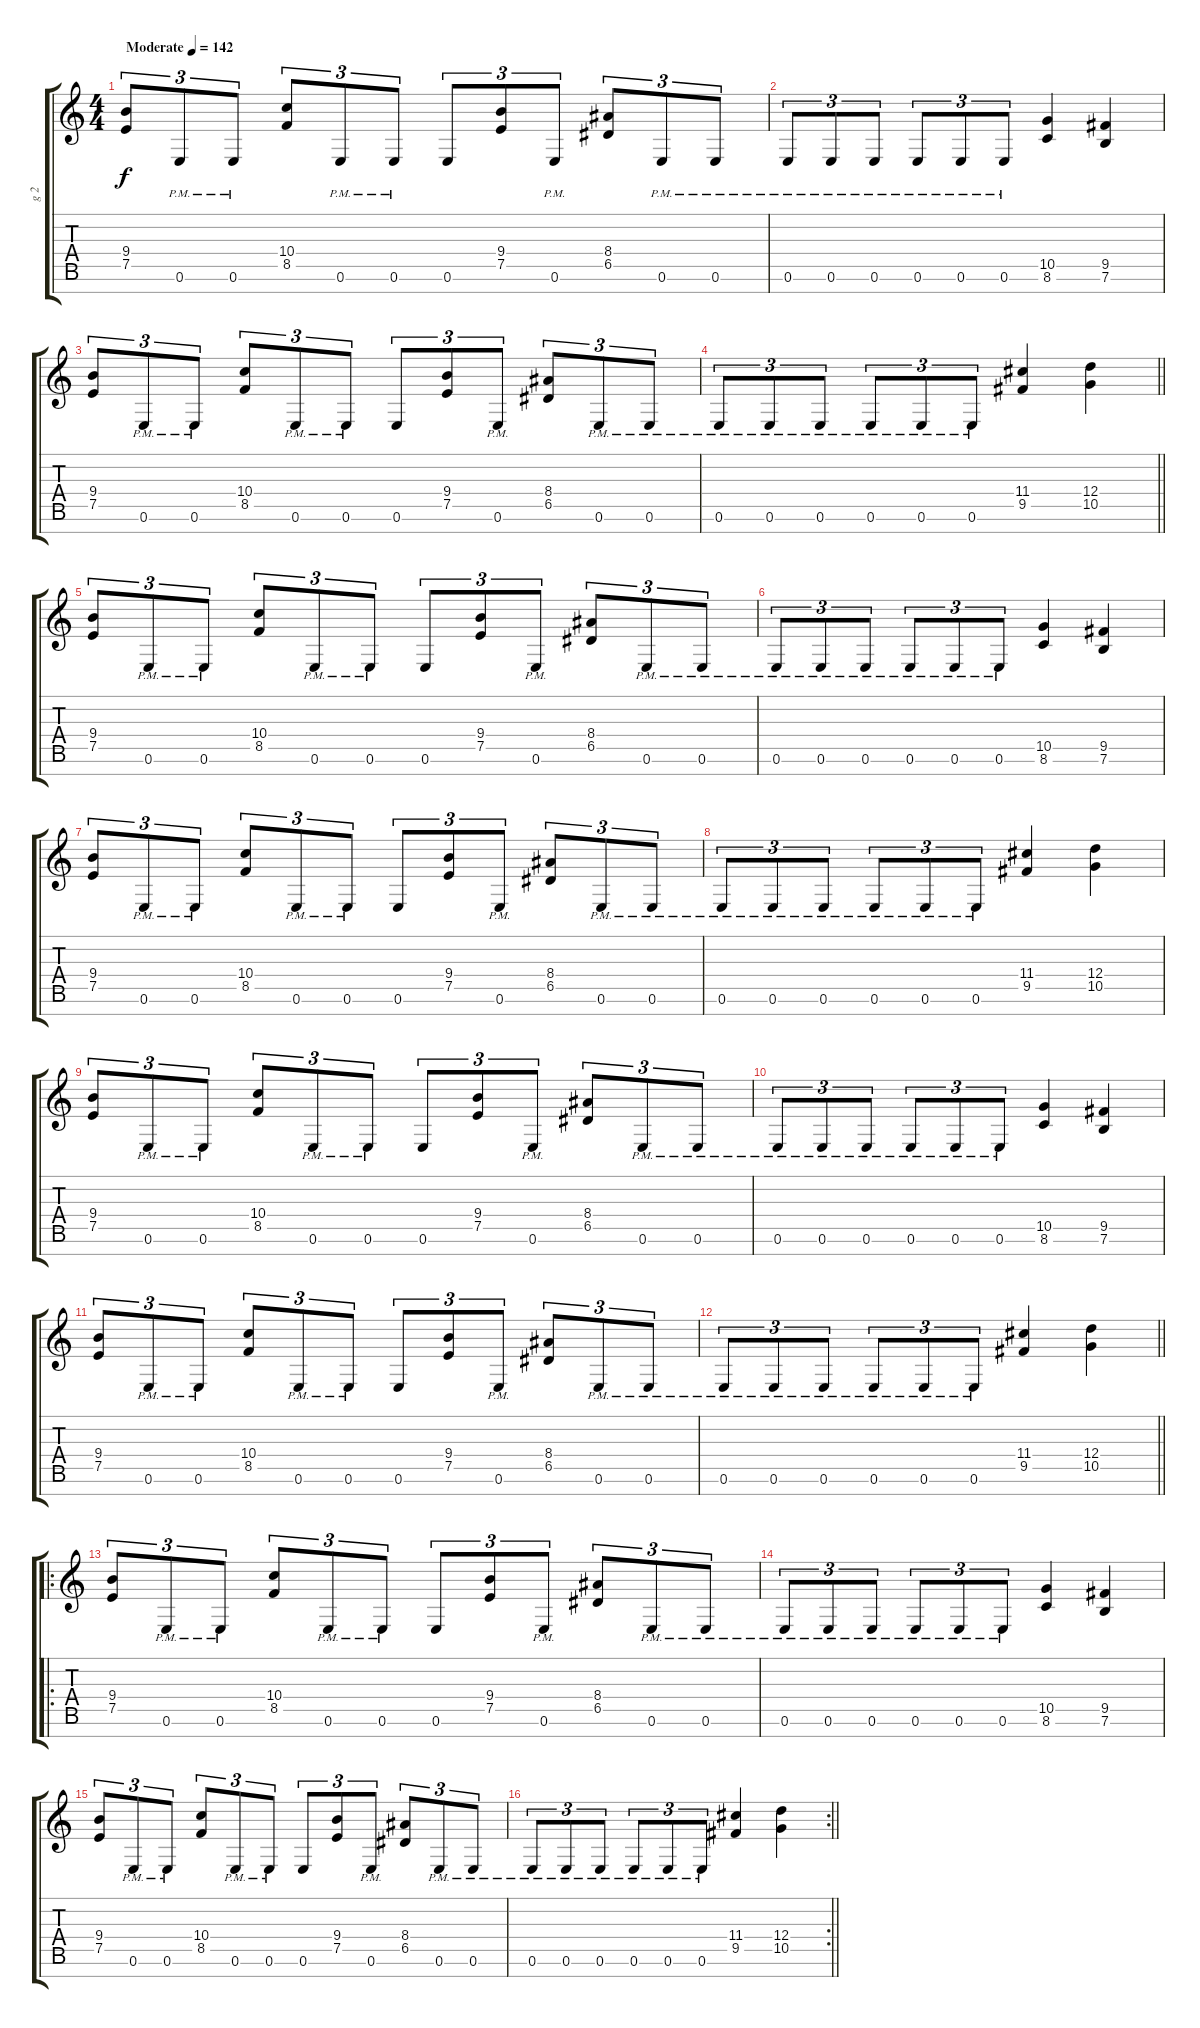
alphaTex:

\track ("g 2" "g 2") {instrument distortionguitar}
\staff {score tabs}
\tuning (E4 B3 G3 D3 A2 E2 B1) {hide}
\ts (4 4)
\section ("" "")
\tempo (142 "Moderate")
\clef g2
\ks c
(9.4 7.5).8{tu (3 2) dy f instrument distortionguitar} 0.6{pm}.8{tu (3 2)} 0.6{pm}.8{tu (3 2)} (10.4 8.5).8{tu (3 2)} 0.6{pm}.8{tu (3 2)} 0.6{pm}.8{tu (3 2)} 0.6.8{tu (3 2)} (9.4 7.5).8{tu (3 2)} 0.6{pm}.8{tu (3 2)} (8.4 6.5).8{tu (3 2)} 0.6{pm}.8{tu (3 2)} 0.6{pm}.8{tu (3 2)} |
0.6{pm}.8{tu (3 2)} 0.6{pm}.8{tu (3 2)} 0.6{pm}.8{tu (3 2)} 0.6{pm}.8{tu (3 2)} 0.6{pm}.8{tu (3 2)} 0.6{pm}.8{tu (3 2)} (10.5 8.6).4 (9.5 7.6).4 |
(9.4 7.5).8{tu (3 2)} 0.6{pm}.8{tu (3 2)} 0.6{pm}.8{tu (3 2)} (10.4 8.5).8{tu (3 2)} 0.6{pm}.8{tu (3 2)} 0.6{pm}.8{tu (3 2)} 0.6.8{tu (3 2)} (9.4 7.5).8{tu (3 2)} 0.6{pm}.8{tu (3 2)} (8.4 6.5).8{tu (3 2)} 0.6{pm}.8{tu (3 2)} 0.6{pm}.8{tu (3 2)} |
\barLineRight lightlight
0.6{pm}.8{tu (3 2)} 0.6{pm}.8{tu (3 2)} 0.6{pm}.8{tu (3 2)} 0.6{pm}.8{tu (3 2)} 0.6{pm}.8{tu (3 2)} 0.6{pm}.8{tu (3 2)} (11.4 9.5).4 (12.4 10.5).4 |
\section ("" "")
(9.4 7.5).8{tu (3 2)} 0.6{pm}.8{tu (3 2)} 0.6{pm}.8{tu (3 2)} (10.4 8.5).8{tu (3 2)} 0.6{pm}.8{tu (3 2)} 0.6{pm}.8{tu (3 2)} 0.6.8{tu (3 2)} (9.4 7.5).8{tu (3 2)} 0.6{pm}.8{tu (3 2)} (8.4 6.5).8{tu (3 2)} 0.6{pm}.8{tu (3 2)} 0.6{pm}.8{tu (3 2)} |
0.6{pm}.8{tu (3 2)} 0.6{pm}.8{tu (3 2)} 0.6{pm}.8{tu (3 2)} 0.6{pm}.8{tu (3 2)} 0.6{pm}.8{tu (3 2)} 0.6{pm}.8{tu (3 2)} (10.5 8.6).4 (9.5 7.6).4 |
(9.4 7.5).8{tu (3 2)} 0.6{pm}.8{tu (3 2)} 0.6{pm}.8{tu (3 2)} (10.4 8.5).8{tu (3 2)} 0.6{pm}.8{tu (3 2)} 0.6{pm}.8{tu (3 2)} 0.6.8{tu (3 2)} (9.4 7.5).8{tu (3 2)} 0.6{pm}.8{tu (3 2)} (8.4 6.5).8{tu (3 2)} 0.6{pm}.8{tu (3 2)} 0.6{pm}.8{tu (3 2)} |
0.6{pm}.8{tu (3 2)} 0.6{pm}.8{tu (3 2)} 0.6{pm}.8{tu (3 2)} 0.6{pm}.8{tu (3 2)} 0.6{pm}.8{tu (3 2)} 0.6{pm}.8{tu (3 2)} (11.4 9.5).4 (12.4 10.5).4 |
(9.4 7.5).8{tu (3 2)} 0.6{pm}.8{tu (3 2)} 0.6{pm}.8{tu (3 2)} (10.4 8.5).8{tu (3 2)} 0.6{pm}.8{tu (3 2)} 0.6{pm}.8{tu (3 2)} 0.6.8{tu (3 2)} (9.4 7.5).8{tu (3 2)} 0.6{pm}.8{tu (3 2)} (8.4 6.5).8{tu (3 2)} 0.6{pm}.8{tu (3 2)} 0.6{pm}.8{tu (3 2)} |
0.6{pm}.8{tu (3 2)} 0.6{pm}.8{tu (3 2)} 0.6{pm}.8{tu (3 2)} 0.6{pm}.8{tu (3 2)} 0.6{pm}.8{tu (3 2)} 0.6{pm}.8{tu (3 2)} (10.5 8.6).4 (9.5 7.6).4 |
(9.4 7.5).8{tu (3 2)} 0.6{pm}.8{tu (3 2)} 0.6{pm}.8{tu (3 2)} (10.4 8.5).8{tu (3 2)} 0.6{pm}.8{tu (3 2)} 0.6{pm}.8{tu (3 2)} 0.6.8{tu (3 2)} (9.4 7.5).8{tu (3 2)} 0.6{pm}.8{tu (3 2)} (8.4 6.5).8{tu (3 2)} 0.6{pm}.8{tu (3 2)} 0.6{pm}.8{tu (3 2)} |
\barLineRight lightlight
0.6{pm}.8{tu (3 2)} 0.6{pm}.8{tu (3 2)} 0.6{pm}.8{tu (3 2)} 0.6{pm}.8{tu (3 2)} 0.6{pm}.8{tu (3 2)} 0.6{pm}.8{tu (3 2)} (11.4 9.5).4 (12.4 10.5).4 |
\ro
\section ("" "")
(9.4 7.5).8{tu (3 2)} 0.6{pm}.8{tu (3 2)} 0.6{pm}.8{tu (3 2)} (10.4 8.5).8{tu (3 2)} 0.6{pm}.8{tu (3 2)} 0.6{pm}.8{tu (3 2)} 0.6.8{tu (3 2)} (9.4 7.5).8{tu (3 2)} 0.6{pm}.8{tu (3 2)} (8.4 6.5).8{tu (3 2)} 0.6{pm}.8{tu (3 2)} 0.6{pm}.8{tu (3 2)} |
0.6{pm}.8{tu (3 2)} 0.6{pm}.8{tu (3 2)} 0.6{pm}.8{tu (3 2)} 0.6{pm}.8{tu (3 2)} 0.6{pm}.8{tu (3 2)} 0.6{pm}.8{tu (3 2)} (10.5 8.6).4 (9.5 7.6).4 |
(9.4 7.5).8{tu (3 2)} 0.6{pm}.8{tu (3 2)} 0.6{pm}.8{tu (3 2)} (10.4 8.5).8{tu (3 2)} 0.6{pm}.8{tu (3 2)} 0.6{pm}.8{tu (3 2)} 0.6.8{tu (3 2)} (9.4 7.5).8{tu (3 2)} 0.6{pm}.8{tu (3 2)} (8.4 6.5).8{tu (3 2)} 0.6{pm}.8{tu (3 2)} 0.6{pm}.8{tu (3 2)} |
\rc 2
\barLineRight lightlight
0.6{pm}.8{tu (3 2)} 0.6{pm}.8{tu (3 2)} 0.6{pm}.8{tu (3 2)} 0.6{pm}.8{tu (3 2)} 0.6{pm}.8{tu (3 2)} 0.6{pm}.8{tu (3 2)} (11.4 9.5).4 (12.4 10.5).4
